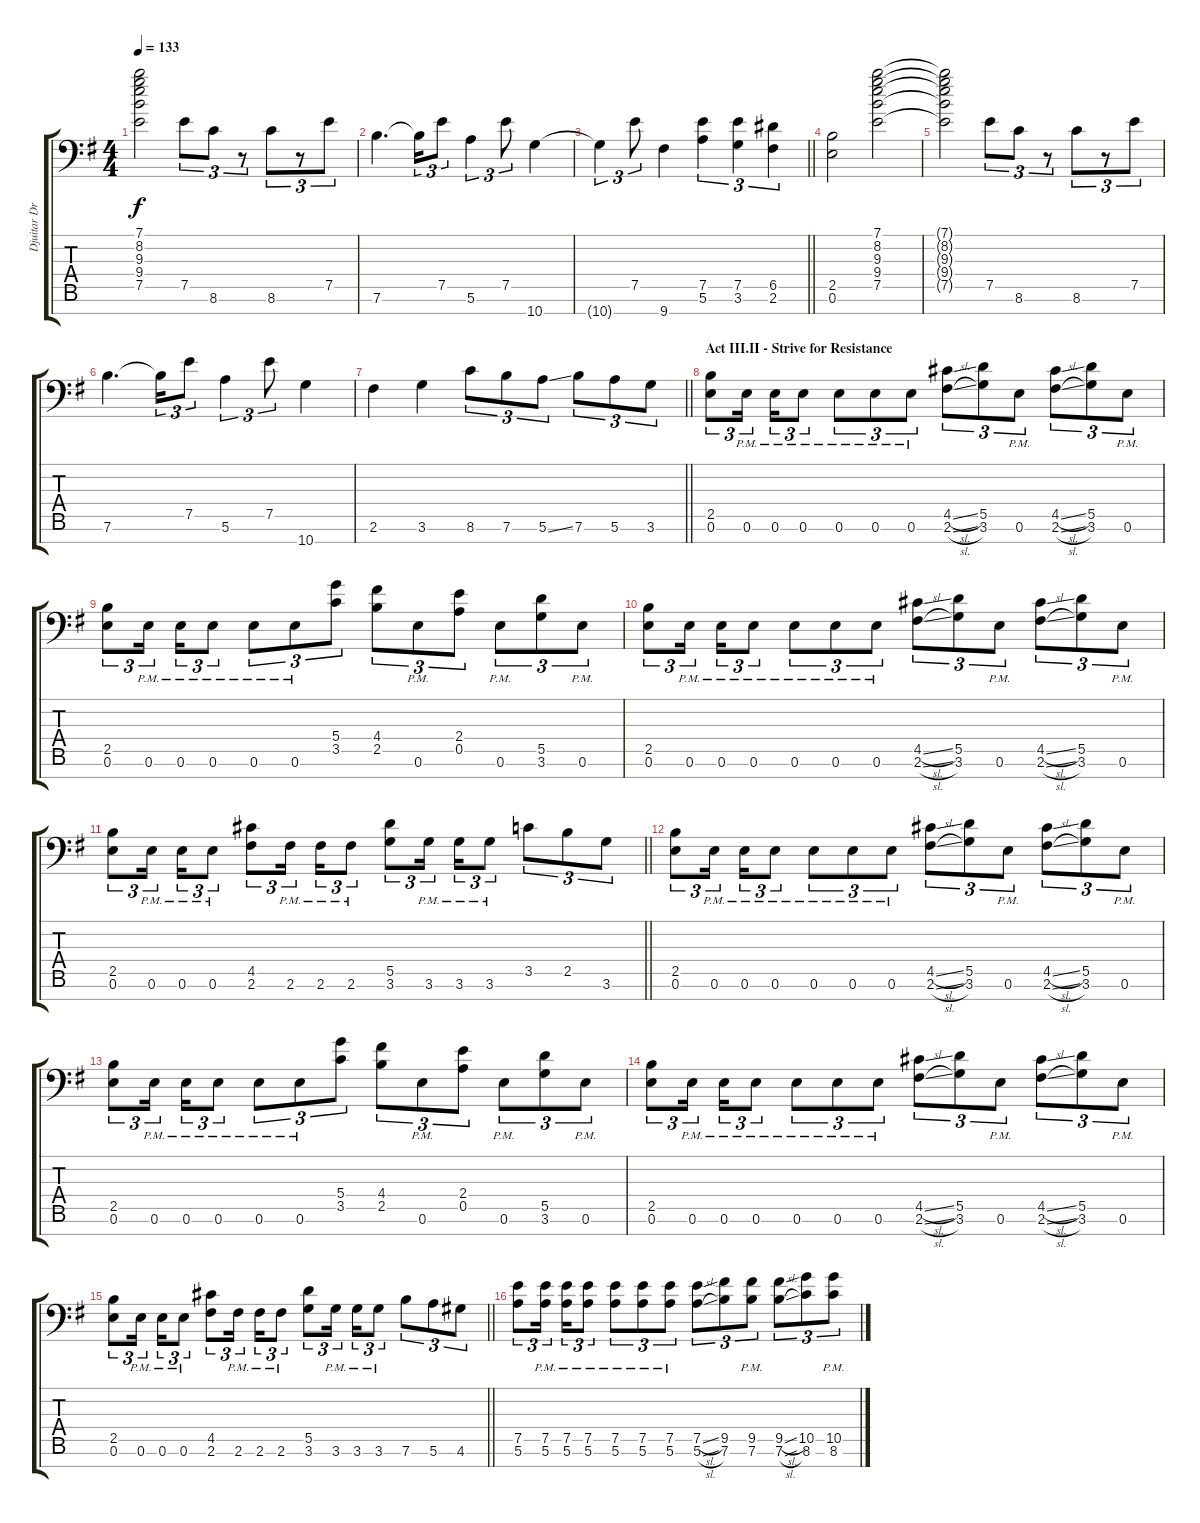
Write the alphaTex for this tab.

\track ("Djuitar Dropped A" "Djuitar Dr") {instrument distortionguitar}
\staff {score tabs}
\tuning (E4 B3 G3 D3 A2 E2 A1) {hide}
\ts (4 4)
\tempo 133
\clef f4
\ks eminor
(7.1{t} 8.2{t} 9.3{t} 9.4{t} 7.5{t}).2{dy f} 7.5.8{tu (3 2)} 8.6.8{tu (3 2)} r.8{tu (3 2)} 8.6.8{tu (3 2)} r.8{tu (3 2)} 7.5.8{tu (3 2)} |
7.6.4{d} 7.6{t}.16{tu (3 2)} 7.5.8{tu (3 2)} 5.6.4{tu (3 2)} 7.5.8{tu (3 2)} 10.7.4 |
\barLineRight lightlight
10.7{t}.4{tu (3 2)} 7.5.8{tu (3 2)} 9.7.4 (7.5 5.6).4{tu (3 2)} (7.5 3.6).4{tu (3 2)} (6.5 2.6).4{tu (3 2)} |
(2.5 0.6).2 (7.1 8.2 9.3 9.4 7.5).2 |
(7.1{t} 8.2{t} 9.3{t} 9.4{t} 7.5{t}).2 7.5.8{tu (3 2) balance 8} 8.6.8{tu (3 2)} r.8{tu (3 2)} 8.6.8{tu (3 2)} r.8{tu (3 2)} 7.5.8{tu (3 2)} |
7.6.4{d} 7.6{t}.16{tu (3 2)} 7.5.8{tu (3 2)} 5.6.4{tu (3 2)} 7.5.8{tu (3 2)} 10.7.4 |
\barLineRight lightlight
2.6.4 3.6.4 8.6.8{tu (3 2)} 7.6.8{tu (3 2)} 5.6{ss}.8{tu (3 2)} 7.6.8{tu (3 2)} 5.6.8{tu (3 2)} 3.6.8{tu (3 2)} |
\section ("" "Act III.II - Strive for Resistance")
(2.5 0.6).8{tu (3 2) balance 16} 0.6{pm}.16{tu (3 2) beam splitsecondary} 0.6{pm}.16{tu (3 2)} 0.6{pm}.8{tu (3 2)} 0.6{pm}.8{tu (3 2)} 0.6{pm}.8{tu (3 2)} 0.6{pm}.8{tu (3 2)} (4.5{sl} 2.6{sl}).8{tu (3 2)} (5.5 3.6).8{tu (3 2)} 0.6{pm}.8{tu (3 2)} (4.5{sl} 2.6{sl}).8{tu (3 2)} (5.5 3.6).8{tu (3 2)} 0.6{pm}.8{tu (3 2)} |
(2.5 0.6).8{tu (3 2)} 0.6{pm}.16{tu (3 2) beam splitsecondary} 0.6{pm}.16{tu (3 2)} 0.6{pm}.8{tu (3 2)} 0.6{pm}.8{tu (3 2)} 0.6{pm}.8{tu (3 2)} (5.4 3.5).8{tu (3 2)} (4.4 2.5).8{tu (3 2)} 0.6{pm}.8{tu (3 2)} (2.4 0.5).8{tu (3 2)} 0.6{pm}.8{tu (3 2)} (5.5 3.6).8{tu (3 2)} 0.6{pm}.8{tu (3 2)} |
(2.5 0.6).8{tu (3 2)} 0.6{pm}.16{tu (3 2) beam splitsecondary} 0.6{pm}.16{tu (3 2)} 0.6{pm}.8{tu (3 2)} 0.6{pm}.8{tu (3 2)} 0.6{pm}.8{tu (3 2)} 0.6{pm}.8{tu (3 2)} (4.5{sl} 2.6{sl}).8{tu (3 2)} (5.5 3.6).8{tu (3 2)} 0.6{pm}.8{tu (3 2)} (4.5{sl} 2.6{sl}).8{tu (3 2)} (5.5 3.6).8{tu (3 2)} 0.6{pm}.8{tu (3 2)} |
\barLineRight lightlight
(2.5 0.6).8{tu (3 2)} 0.6{pm}.16{tu (3 2) beam splitsecondary} 0.6{pm}.16{tu (3 2)} 0.6{pm}.8{tu (3 2)} (4.5 2.6).8{tu (3 2)} 2.6{pm}.16{tu (3 2) beam splitsecondary} 2.6{pm}.16{tu (3 2)} 2.6{pm}.8{tu (3 2)} (5.5 3.6).8{tu (3 2)} 3.6{pm}.16{tu (3 2) beam splitsecondary} 3.6{pm}.16{tu (3 2)} 3.6{pm}.8{tu (3 2)} 3.5.8{tu (3 2)} 2.5.8{tu (3 2)} 3.6.8{tu (3 2)} |
(2.5 0.6).8{tu (3 2)} 0.6{pm}.16{tu (3 2) beam splitsecondary} 0.6{pm}.16{tu (3 2)} 0.6{pm}.8{tu (3 2)} 0.6{pm}.8{tu (3 2)} 0.6{pm}.8{tu (3 2)} 0.6{pm}.8{tu (3 2)} (4.5{sl} 2.6{sl}).8{tu (3 2)} (5.5 3.6).8{tu (3 2)} 0.6{pm}.8{tu (3 2)} (4.5{sl} 2.6{sl}).8{tu (3 2)} (5.5 3.6).8{tu (3 2)} 0.6{pm}.8{tu (3 2)} |
(2.5 0.6).8{tu (3 2)} 0.6{pm}.16{tu (3 2) beam splitsecondary} 0.6{pm}.16{tu (3 2)} 0.6{pm}.8{tu (3 2)} 0.6{pm}.8{tu (3 2)} 0.6{pm}.8{tu (3 2)} (5.4 3.5).8{tu (3 2)} (4.4 2.5).8{tu (3 2)} 0.6{pm}.8{tu (3 2)} (2.4 0.5).8{tu (3 2)} 0.6{pm}.8{tu (3 2)} (5.5 3.6).8{tu (3 2)} 0.6{pm}.8{tu (3 2)} |
(2.5 0.6).8{tu (3 2)} 0.6{pm}.16{tu (3 2) beam splitsecondary} 0.6{pm}.16{tu (3 2)} 0.6{pm}.8{tu (3 2)} 0.6{pm}.8{tu (3 2)} 0.6{pm}.8{tu (3 2)} 0.6{pm}.8{tu (3 2)} (4.5{sl} 2.6{sl}).8{tu (3 2)} (5.5 3.6).8{tu (3 2)} 0.6{pm}.8{tu (3 2)} (4.5{sl} 2.6{sl}).8{tu (3 2)} (5.5 3.6).8{tu (3 2)} 0.6{pm}.8{tu (3 2)} |
\barLineRight lightlight
(2.5 0.6).8{tu (3 2)} 0.6{pm}.16{tu (3 2) beam splitsecondary} 0.6{pm}.16{tu (3 2)} 0.6{pm}.8{tu (3 2)} (4.5 2.6).8{tu (3 2)} 2.6{pm}.16{tu (3 2) beam splitsecondary} 2.6{pm}.16{tu (3 2)} 2.6{pm}.8{tu (3 2)} (5.5 3.6).8{tu (3 2)} 3.6{pm}.16{tu (3 2) beam splitsecondary} 3.6{pm}.16{tu (3 2)} 3.6{pm}.8{tu (3 2)} 7.6.8{tu (3 2)} 5.6.8{tu (3 2)} 4.6.8{tu (3 2)} |
(7.5 5.6).8{tu (3 2)} (7.5{pm} 5.6{pm}).16{tu (3 2) beam splitsecondary} (7.5{pm} 5.6{pm}).16{tu (3 2)} (7.5{pm} 5.6{pm}).8{tu (3 2)} (7.5{pm} 5.6{pm}).8{tu (3 2)} (7.5{pm} 5.6{pm}).8{tu (3 2)} (7.5{pm} 5.6{pm}).8{tu (3 2)} (7.5{sl} 5.6{sl}).8{tu (3 2)} (9.5 7.6).8{tu (3 2)} (9.5{pm} 7.6{pm}).8{tu (3 2)} (9.5{sl} 7.6{sl}).8{tu (3 2)} (10.5 8.6).8{tu (3 2)} (10.5{ss pm} 8.6{ss pm}).8{tu (3 2)}
